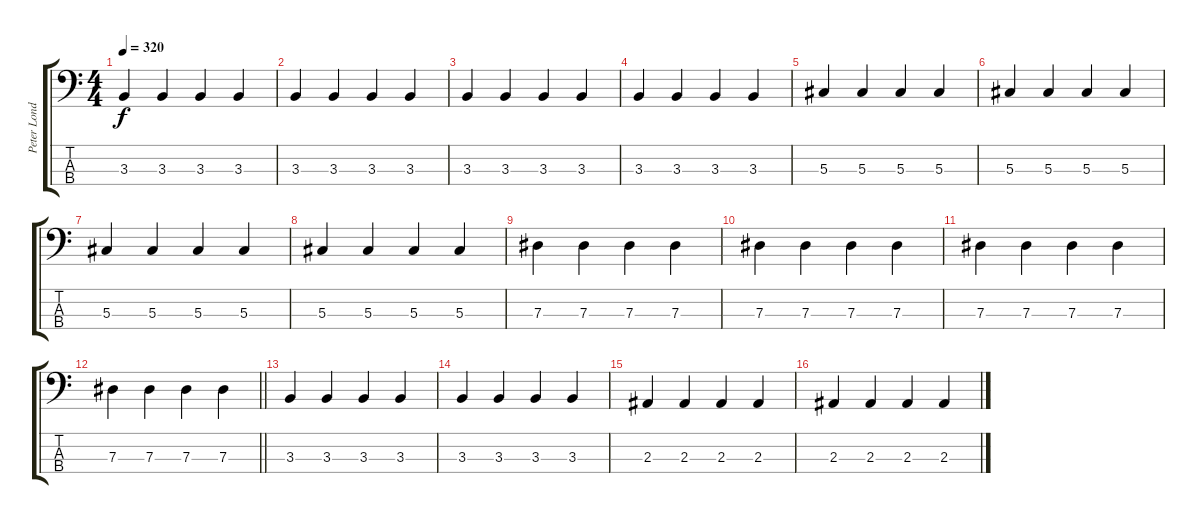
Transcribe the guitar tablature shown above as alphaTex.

\track ("Peter London (Bass)" "Peter Lond") {instrument electricbassfinger}
\staff {score tabs}
\tuning (Gb2 Db2 Ab1 Eb1) {hide}
\ts (4 4)
\tempo 320
\clef f4
\ks c
3.3.4{dy f} 3.3.4 3.3.4 3.3.4 |
3.3.4 3.3.4 3.3.4 3.3.4 |
3.3.4 3.3.4 3.3.4 3.3.4 |
3.3.4 3.3.4 3.3.4 3.3.4 |
5.3.4 5.3.4 5.3.4 5.3.4 |
5.3.4 5.3.4 5.3.4 5.3.4 |
5.3.4 5.3.4 5.3.4 5.3.4 |
5.3.4 5.3.4 5.3.4 5.3.4 |
7.3.4 7.3.4 7.3.4 7.3.4 |
7.3.4 7.3.4 7.3.4 7.3.4 |
7.3.4 7.3.4 7.3.4 7.3.4 |
\barLineRight lightlight
7.3.4 7.3.4 7.3.4 7.3.4 |
3.3.4 3.3.4 3.3.4 3.3.4 |
3.3.4 3.3.4 3.3.4 3.3.4 |
2.3.4 2.3.4 2.3.4 2.3.4 |
2.3.4 2.3.4 2.3.4 2.3.4
